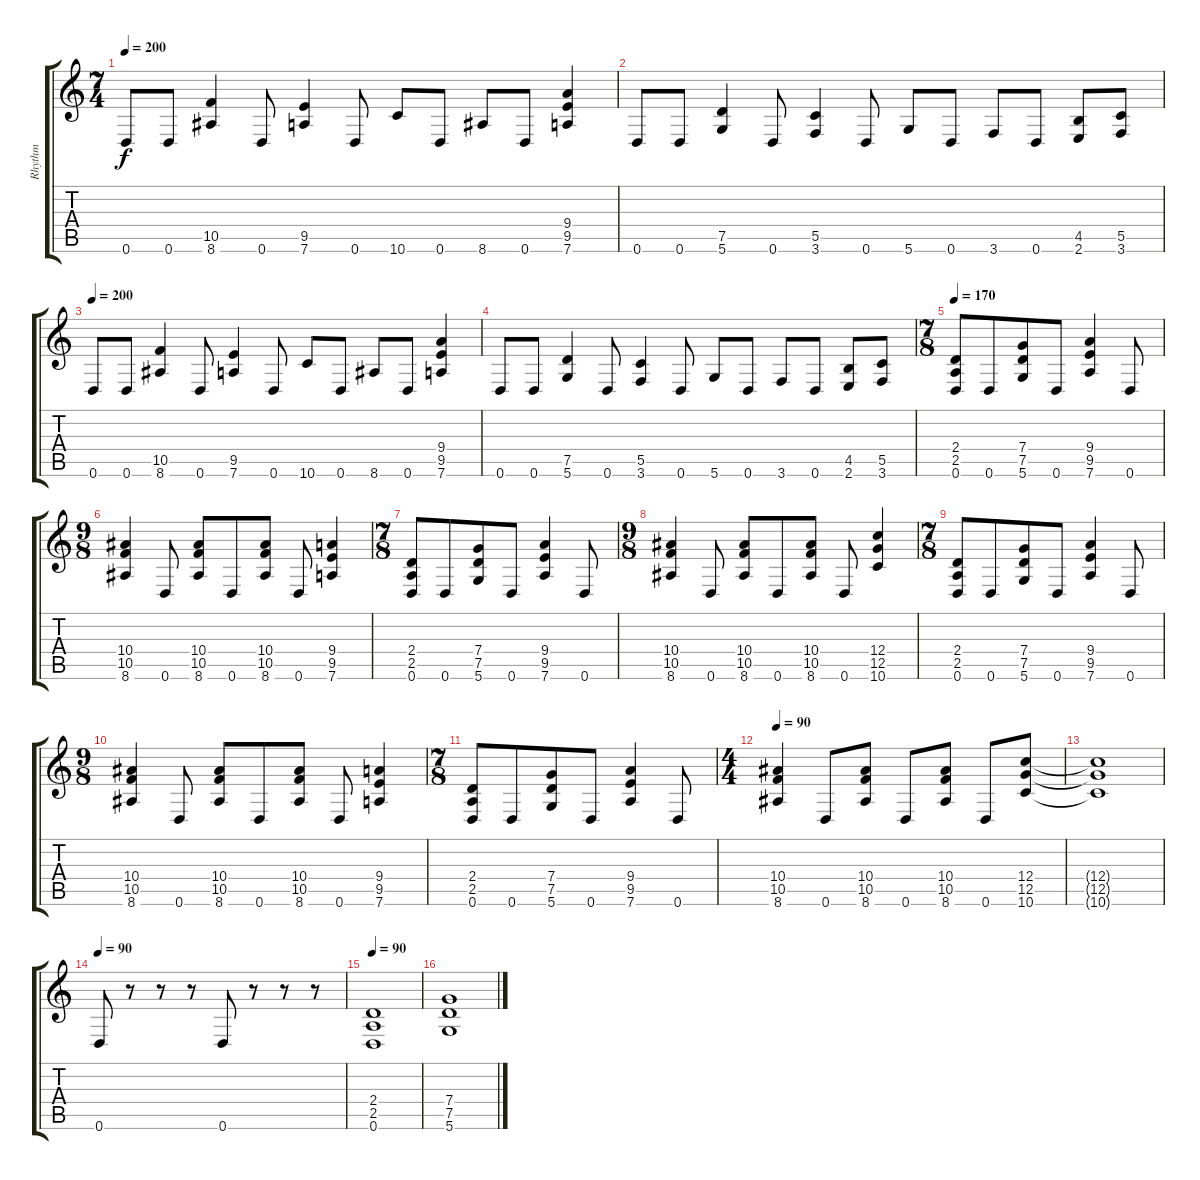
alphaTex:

\track ("Rhythm" "Rhythm") {instrument distortionguitar}
\staff {score tabs}
\tuning (D4 A3 F3 C3 G2 D2) {hide}
\ts (7 4)
\tempo 200
\clef g2
\ks c
0.6.8{dy f balance 3} 0.6.8 (10.5 8.6).4 0.6.8 (9.5 7.6).4 0.6.8 10.6.8 0.6.8 8.6.8 0.6.8 (9.4 9.5 7.6).4 |
0.6.8 0.6.8 (7.5 5.6).4 0.6.8 (5.5 3.6).4 0.6.8 5.6.8 0.6.8 3.6.8 0.6.8 (4.5 2.6).8 (5.5 3.6).8 |
\tempo 200
0.6.8{balance 3} 0.6.8 (10.5 8.6).4 0.6.8 (9.5 7.6).4 0.6.8 10.6.8 0.6.8 8.6.8 0.6.8 (9.4 9.5 7.6).4 |
0.6.8 0.6.8 (7.5 5.6).4 0.6.8 (5.5 3.6).4 0.6.8 5.6.8 0.6.8 3.6.8 0.6.8 (4.5 2.6).8 (5.5 3.6).8 |
\ts (7 8)
\tempo 170
(2.4 2.5 0.6).8 0.6.8 (7.4 7.5 5.6).8 0.6.8 (9.4 9.5 7.6).4 0.6.8 |
\ts (9 8)
(10.4 10.5 8.6).4 0.6.8 (10.4 10.5 8.6).8 0.6.8 (10.4 10.5 8.6).8 0.6.8 (9.4 9.5 7.6).4 |
\ts (7 8)
(2.4 2.5 0.6).8 0.6.8 (7.4 7.5 5.6).8 0.6.8 (9.4 9.5 7.6).4 0.6.8 |
\ts (9 8)
(10.4 10.5 8.6).4 0.6.8 (10.4 10.5 8.6).8 0.6.8 (10.4 10.5 8.6).8 0.6.8 (12.4 12.5 10.6).4 |
\ts (7 8)
(2.4 2.5 0.6).8 0.6.8 (7.4 7.5 5.6).8 0.6.8 (9.4 9.5 7.6).4 0.6.8 |
\ts (9 8)
(10.4 10.5 8.6).4 0.6.8 (10.4 10.5 8.6).8 0.6.8 (10.4 10.5 8.6).8 0.6.8 (9.4 9.5 7.6).4 |
\ts (7 8)
(2.4 2.5 0.6).8 0.6.8 (7.4 7.5 5.6).8 0.6.8 (9.4 9.5 7.6).4 0.6.8 |
\ts (4 4)
\tempo 90
(10.4 10.5 8.6).4 0.6.8 (10.4 10.5 8.6).8 0.6.8 (10.4 10.5 8.6).8 0.6.8 (12.4 12.5 10.6).8 |
(12.4{t} 12.5{t} 10.6{t}).1 |
\tempo 90
0.6.8 r.8 r.8 r.8 0.6.8 r.8 r.8 r.8 |
\tempo 90
(2.4 2.5 0.6).1 |
(7.4 7.5 5.6).1
